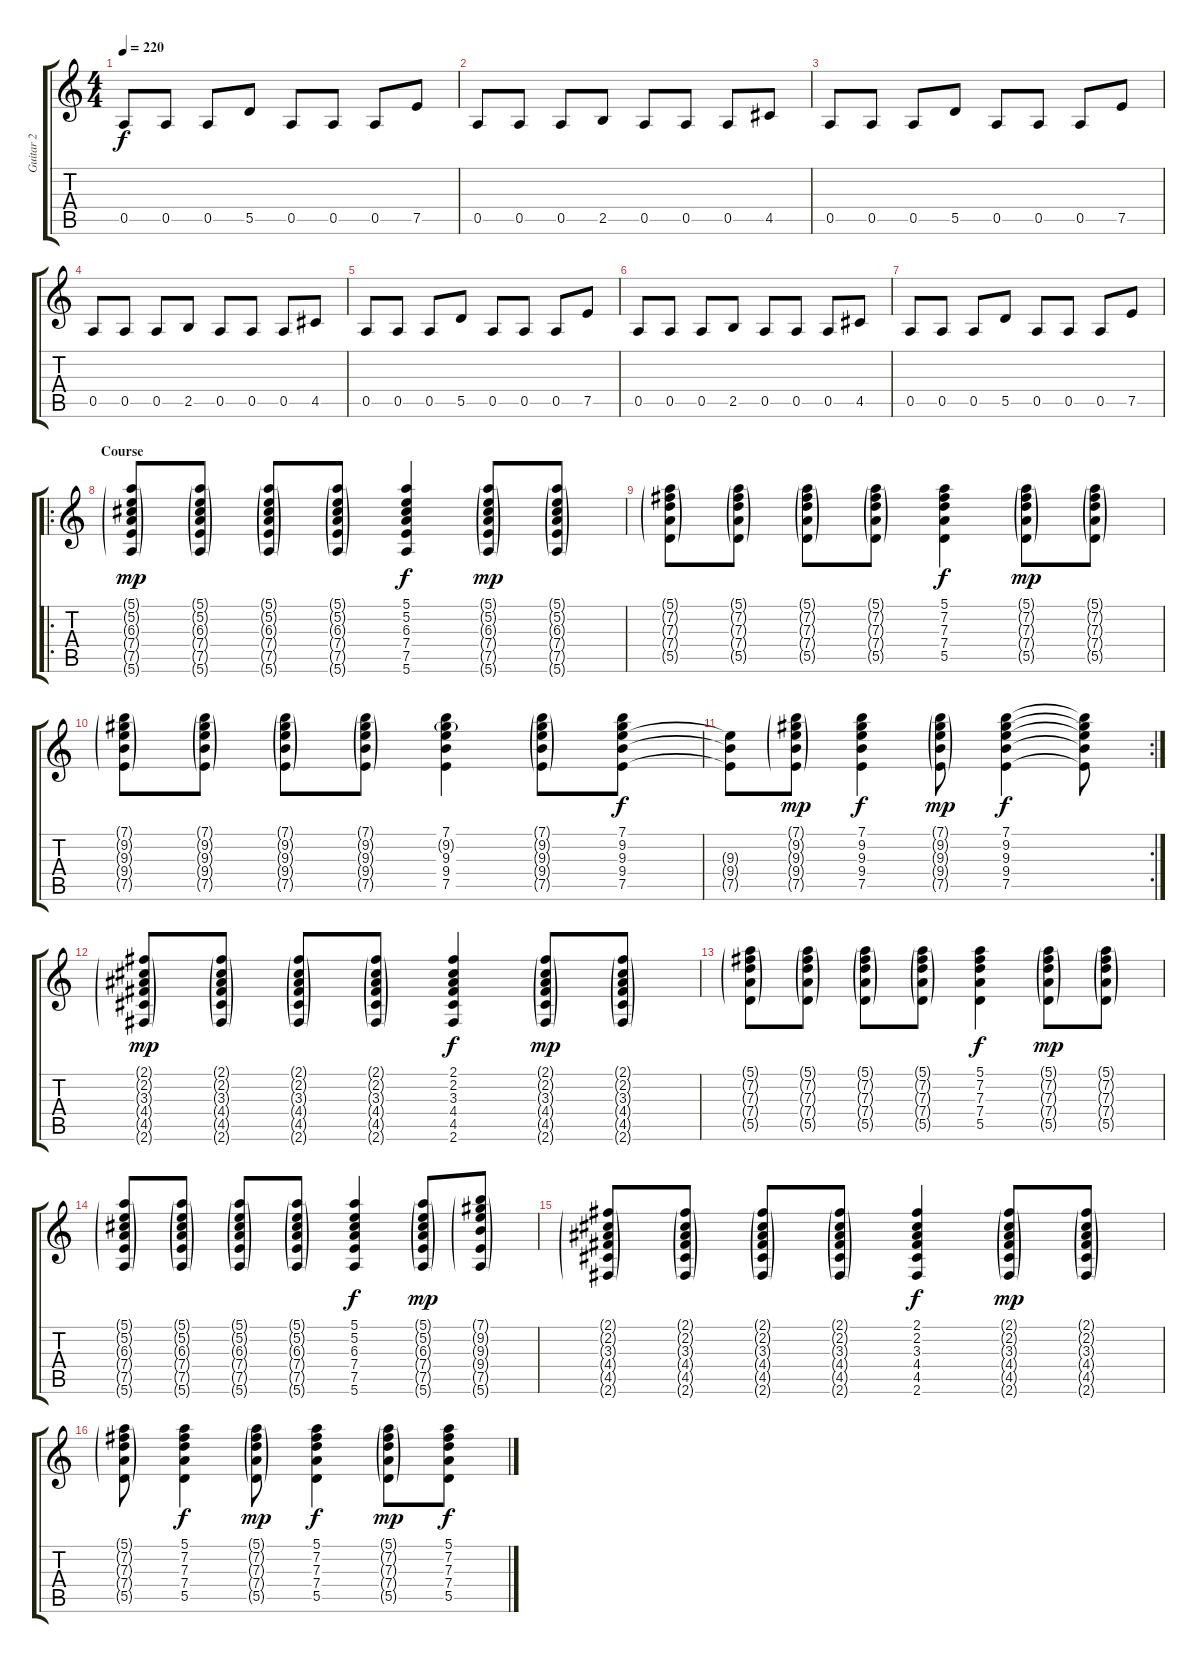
\track ("Guitar 2" "Guitar 2") {instrument overdrivenguitar}
\staff {score tabs}
\tuning (E4 B3 G3 D3 A2 E2) {hide}
\ts (4 4)
\tempo 220
\clef g2
\ks c
0.5.8{dy f} 0.5.8 0.5.8 5.5.8 0.5.8 0.5.8 0.5.8 7.5.8 |
0.5.8 0.5.8 0.5.8 2.5.8 0.5.8 0.5.8 0.5.8 4.5.8 |
0.5.8 0.5.8 0.5.8 5.5.8 0.5.8 0.5.8 0.5.8 7.5.8 |
0.5.8 0.5.8 0.5.8 2.5.8 0.5.8 0.5.8 0.5.8 4.5.8 |
0.5.8 0.5.8 0.5.8 5.5.8 0.5.8 0.5.8 0.5.8 7.5.8 |
0.5.8 0.5.8 0.5.8 2.5.8 0.5.8 0.5.8 0.5.8 4.5.8 |
0.5.8 0.5.8 0.5.8 5.5.8 0.5.8 0.5.8 0.5.8 7.5.8 |
\ro
\section ("" "Course")
(5.1{g} 5.2{g} 6.3{g} 7.4{g} 7.5{g} 5.6{g}).8{dy mp} (5.1{g} 5.2{g} 6.3{g} 7.4{g} 7.5{g} 5.6{g}).8 (5.1{g} 5.2{g} 6.3{g} 7.4{g} 7.5{g} 5.6{g}).8 (5.1{g} 5.2{g} 6.3{g} 7.4{g} 7.5{g} 5.6{g}).8 (5.1 5.2 6.3 7.4 7.5 5.6).4{dy f} (5.1{g} 5.2{g} 6.3{g} 7.4{g} 7.5{g} 5.6{g}).8{dy mp} (5.1{g} 5.2{g} 6.3{g} 7.4{g} 7.5{g} 5.6{g}).8 |
(5.1{g} 7.2{g} 7.3{g} 7.4{g} 5.5{g}).8 (5.1{g} 7.2{g} 7.3{g} 7.4{g} 5.5{g}).8 (5.1{g} 7.2{g} 7.3{g} 7.4{g} 5.5{g}).8 (5.1{g} 7.2{g} 7.3{g} 7.4{g} 5.5{g}).8 (5.1 7.2 7.3 7.4 5.5).4{dy f} (5.1{g} 7.2{g} 7.3{g} 7.4{g} 5.5{g}).8{dy mp} (5.1{g} 7.2{g} 7.3{g} 7.4{g} 5.5{g}).8 |
(7.1{g} 9.2{g} 9.3{g} 9.4{g} 7.5{g}).8 (7.1{g} 9.2{g} 9.3{g} 9.4{g} 7.5{g}).8 (7.1{g} 9.2{g} 9.3{g} 9.4{g} 7.5{g}).8 (7.1{g} 9.2{g} 9.3{g} 9.4{g} 7.5{g}).8 (7.1 9.2{g} 9.3 9.4 7.5).4 (7.1{g} 9.2{g} 9.3{g} 9.4{g} 7.5{g}).8 (7.1 9.2 9.3 9.4 7.5).8{dy f} |
\rc 2
(9.3{t} 9.4{t} 7.5{t}).8 (7.1{g} 9.2{g} 9.3{g} 9.4{g} 7.5{g}).8{dy mp} (7.1 9.2 9.3 9.4 7.5).4{dy f} (7.1{g} 9.2{g} 9.3{g} 9.4{g} 7.5{g}).8{dy mp} (7.1 9.2 9.3 9.4 7.5).4{dy f} (7.1{t} 9.2{t} 9.3{t} 9.4{t} 7.5{t}).8 |
(2.1{g} 2.2{g} 3.3{g} 4.4{g} 4.5{g} 2.6{g}).8{dy mp} (2.1{g} 2.2{g} 3.3{g} 4.4{g} 4.5{g} 2.6{g}).8 (2.1{g} 2.2{g} 3.3{g} 4.4{g} 4.5{g} 2.6{g}).8 (2.1{g} 2.2{g} 3.3{g} 4.4{g} 4.5{g} 2.6{g}).8 (2.1 2.2 3.3 4.4 4.5 2.6).4{dy f} (2.1{g} 2.2{g} 3.3{g} 4.4{g} 4.5{g} 2.6{g}).8{dy mp} (2.1{g} 2.2{g} 3.3{g} 4.4{g} 4.5{g} 2.6{g}).8 |
(5.1{g} 7.2{g} 7.3{g} 7.4{g} 5.5{g}).8 (5.1{g} 7.2{g} 7.3{g} 7.4{g} 5.5{g}).8 (5.1{g} 7.2{g} 7.3{g} 7.4{g} 5.5{g}).8 (5.1{g} 7.2{g} 7.3{g} 7.4{g} 5.5{g}).8 (5.1 7.2 7.3 7.4 5.5).4{dy f} (5.1{g} 7.2{g} 7.3{g} 7.4{g} 5.5{g}).8{dy mp} (5.1{g} 7.2{g} 7.3{g} 7.4{g} 5.5{g}).8 |
(5.1{g} 5.2{g} 6.3{g} 7.4{g} 7.5{g} 5.6{g}).8 (5.1{g} 5.2{g} 6.3{g} 7.4{g} 7.5{g} 5.6{g}).8 (5.1{g} 5.2{g} 6.3{g} 7.4{g} 7.5{g} 5.6{g}).8 (5.1{g} 5.2{g} 6.3{g} 7.4{g} 7.5{g} 5.6{g}).8 (5.1 5.2 6.3 7.4 7.5 5.6).4{dy f} (5.1{g} 5.2{g} 6.3{g} 7.4{g} 7.5{g} 5.6{g}).8{dy mp} (7.1{g} 9.2{g} 9.3{g} 9.4{g} 7.5{g} 5.6{g}).8 |
(2.1{g} 2.2{g} 3.3{g} 4.4{g} 4.5{g} 2.6{g}).8 (2.1{g} 2.2{g} 3.3{g} 4.4{g} 4.5{g} 2.6{g}).8 (2.1{g} 2.2{g} 3.3{g} 4.4{g} 4.5{g} 2.6{g}).8 (2.1{g} 2.2{g} 3.3{g} 4.4{g} 4.5{g} 2.6{g}).8 (2.1 2.2 3.3 4.4 4.5 2.6).4{dy f} (2.1{g} 2.2{g} 3.3{g} 4.4{g} 4.5{g} 2.6{g}).8{dy mp} (2.1{g} 2.2{g} 3.3{g} 4.4{g} 4.5{g} 2.6{g}).8 |
(5.1{g} 7.2{g} 7.3{g} 7.4{g} 5.5{g}).8 (5.1 7.2 7.3 7.4 5.5).4{dy f} (5.1{g} 7.2{g} 7.3{g} 7.4{g} 5.5{g}).8{dy mp} (5.1 7.2 7.3 7.4 5.5).4{dy f} (5.1{g} 7.2{g} 7.3{g} 7.4{g} 5.5{g}).8{dy mp} (5.1 7.2 7.3 7.4 5.5).8{dy f}
